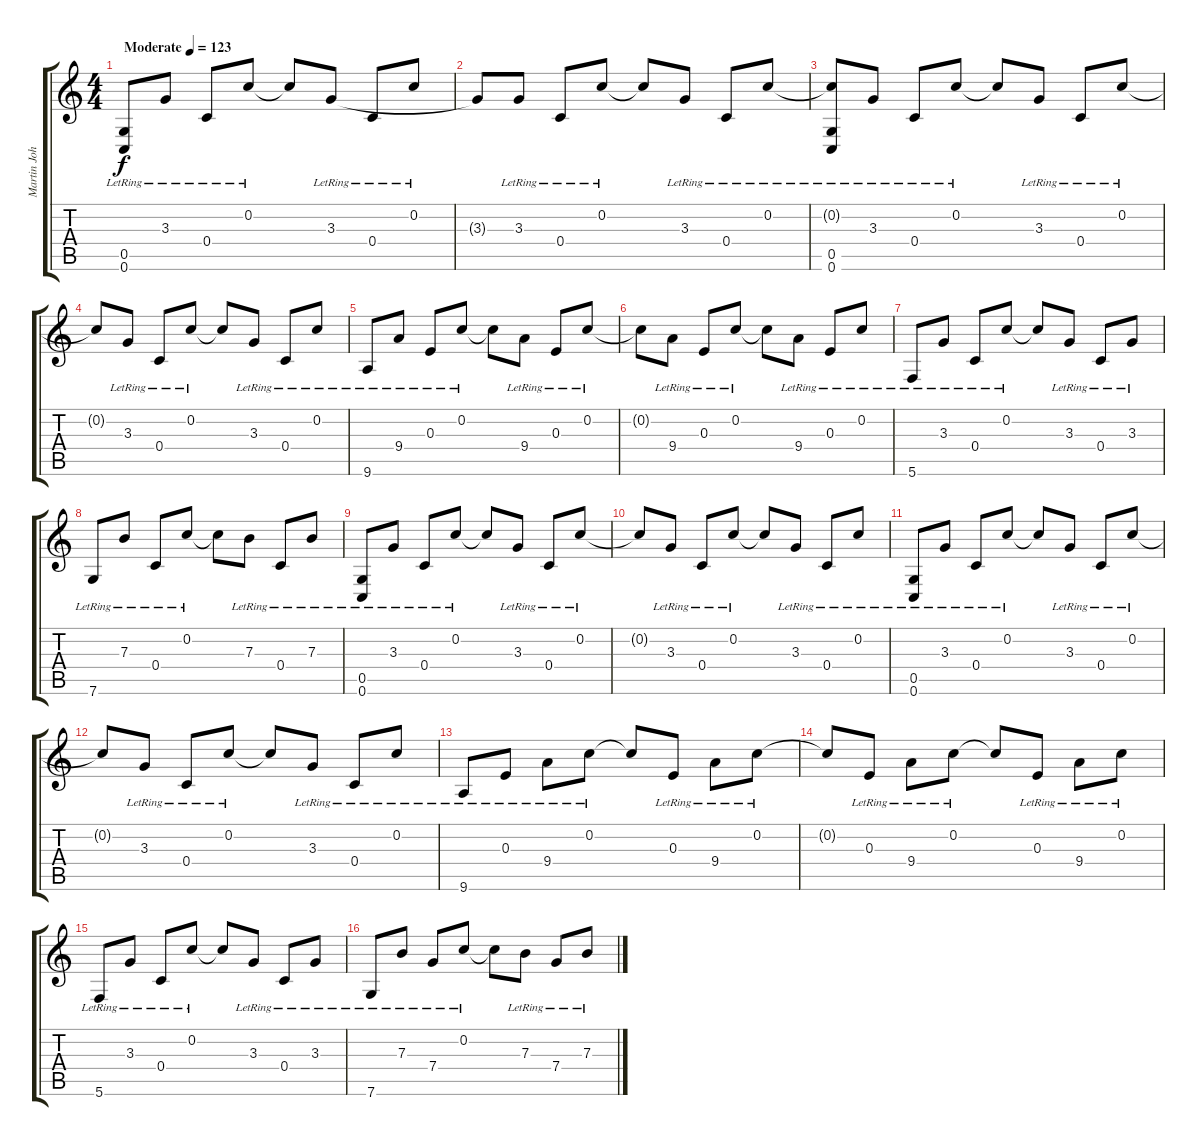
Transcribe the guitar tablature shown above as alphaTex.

\track ("Martin Johnson - Rhythm Guitar" "Martin Joh") {instrument acousticguitarsteel}
\staff {score tabs}
\tuning (E4 C4 E3 C3 G2 C2) {hide}
\ts (4 4)
\tempo (123 "Moderate")
\clef g2
\ks c
(0.5{lr} 0.6{lr}).8{dy f instrument acousticguitarsteel} 3.3{lr}.8 0.4{lr}.8 0.2{lr}.8 0.2{t}.8 3.3{lr}.8 0.4{lr}.8 0.2{lr}.8 |
3.3{t}.8 3.3{lr}.8 0.4{lr}.8 0.2{lr}.8 0.2{t}.8 3.3{lr}.8 0.4{lr}.8 0.2{lr}.8 |
(0.2{t} 0.5{lr} 0.6{lr}).8 3.3{lr}.8 0.4{lr}.8 0.2{lr}.8 0.2{t}.8 3.3{lr}.8 0.4{lr}.8 0.2{lr}.8 |
0.2{t}.8 3.3{lr}.8 0.4{lr}.8 0.2{lr}.8 0.2{t}.8 3.3{lr}.8 0.4{lr}.8 0.2{lr}.8 |
9.6{lr}.8 9.4{lr}.8 0.3{lr}.8 0.2{lr}.8 0.2{t}.8 9.4{lr}.8 0.3{lr}.8 0.2{lr}.8 |
0.2{t}.8 9.4{lr}.8 0.3{lr}.8 0.2{lr}.8 0.2{t}.8 9.4{lr}.8 0.3{lr}.8 0.2{lr}.8 |
5.6{lr}.8 3.3{lr}.8 0.4{lr}.8 0.2{lr}.8 0.2{t}.8 3.3{lr}.8 0.4{lr}.8 3.3{lr}.8 |
7.6{lr}.8 7.3{lr}.8 0.4{lr}.8 0.2{lr}.8 0.2{t}.8 7.3{lr}.8 0.4{lr}.8 7.3{lr}.8 |
(0.5{lr} 0.6{lr}).8 3.3{lr}.8 0.4{lr}.8 0.2{lr}.8 0.2{t}.8 3.3{lr}.8 0.4{lr}.8 0.2{lr}.8 |
0.2{t}.8 3.3{lr}.8 0.4{lr}.8 0.2{lr}.8 0.2{t}.8 3.3{lr}.8 0.4{lr}.8 0.2{lr}.8 |
(0.5{lr} 0.6{lr}).8 3.3{lr}.8 0.4{lr}.8 0.2{lr}.8 0.2{t}.8 3.3{lr}.8 0.4{lr}.8 0.2{lr}.8 |
0.2{t}.8 3.3{lr}.8 0.4{lr}.8 0.2{lr}.8 0.2{t}.8 3.3{lr}.8 0.4{lr}.8 0.2{lr}.8 |
9.6{lr}.8 0.3{lr}.8 9.4{lr}.8 0.2{lr}.8 0.2{t}.8 0.3{lr}.8 9.4{lr}.8 0.2{lr}.8 |
0.2{t}.8 0.3{lr}.8 9.4{lr}.8 0.2{lr}.8 0.2{t}.8 0.3{lr}.8 9.4{lr}.8 0.2{lr}.8 |
5.6{lr}.8 3.3{lr}.8 0.4{lr}.8 0.2{lr}.8 0.2{t}.8 3.3{lr}.8 0.4{lr}.8 3.3{lr}.8 |
7.6{lr}.8 7.3{lr}.8 7.4{lr}.8 0.2{lr}.8 0.2{t}.8 7.3{lr}.8 7.4{lr}.8 7.3{lr}.8
